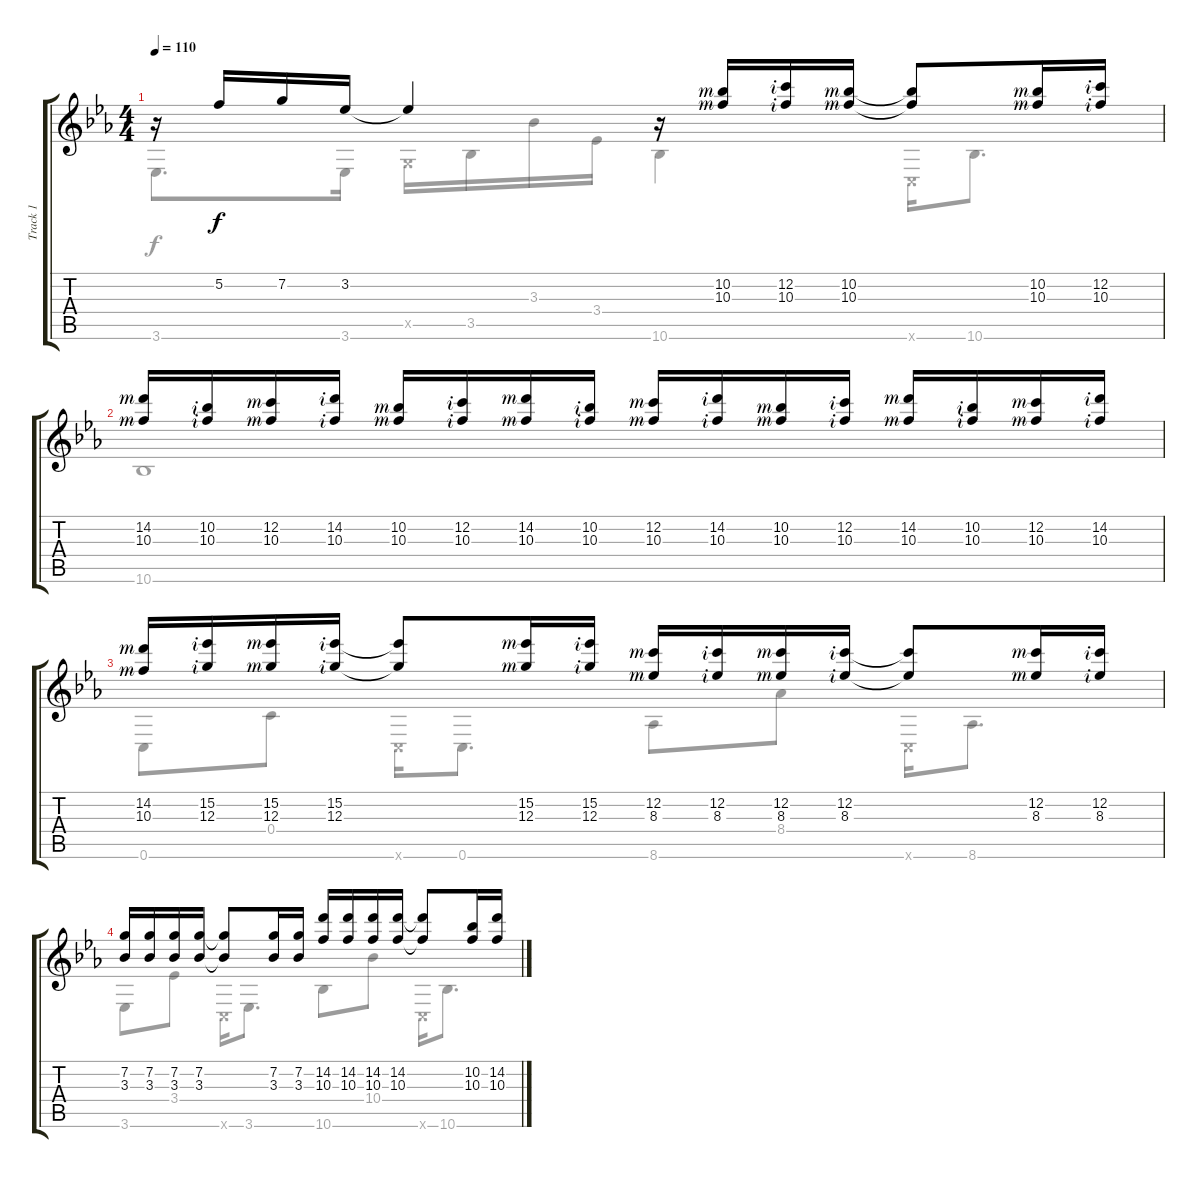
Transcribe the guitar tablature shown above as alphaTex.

\track ("Track 1" "Track 1") {instrument acousticguitarsteel}
\staff {score tabs}
\tuning (E4 C4 G3 C3 G2 C2) {hide}
\voice
\ts (4 4)
\tempo 110
\clef g2
\ks cminor
r.16{dy f} 5.2.16 7.2.16 3.2.16 3.2{t}.4 r.16 (10.2{rf 3} 10.3{rf 3}).16 (12.2{rf 2} 10.3{rf 2}).16 (10.2{rf 3} 10.3{rf 3}).16 (10.2{t} 10.3{t}).8 (10.2{rf 3} 10.3{rf 3}).16 (12.2{rf 2} 10.3{rf 2}).16 |
(14.2{rf 3} 10.3{rf 3}).16 (10.2{rf 2} 10.3{rf 2}).16 (12.2{rf 3} 10.3{rf 3}).16 (14.2{rf 2} 10.3{rf 2}).16 (10.2{rf 3} 10.3{rf 3}).16 (12.2{rf 2} 10.3{rf 2}).16 (14.2{rf 3} 10.3{rf 3}).16 (10.2{rf 2} 10.3{rf 2}).16 (12.2{rf 3} 10.3{rf 3}).16 (14.2{rf 2} 10.3{rf 2}).16 (10.2{rf 3} 10.3{rf 3}).16 (12.2{rf 2} 10.3{rf 2}).16 (14.2{rf 3} 10.3{rf 3}).16 (10.2{rf 2} 10.3{rf 2}).16 (12.2{rf 3} 10.3{rf 3}).16 (14.2{rf 2} 10.3{rf 2}).16 |
(14.2{rf 3} 10.3{rf 3}).16 (15.2{rf 2} 12.3{rf 2}).16 (15.2{rf 3} 12.3{rf 3}).16 (15.2{rf 2} 12.3{rf 2}).16 (15.2{t} 12.3{t}).8 (15.2{rf 3} 12.3{rf 3}).16 (15.2{rf 2} 12.3{rf 2}).16 (12.2{rf 3} 8.3{rf 3}).16 (12.2{rf 2} 8.3{rf 2}).16 (12.2{rf 3} 8.3{rf 3}).16 (12.2{rf 2} 8.3{rf 2}).16 (12.2{t} 8.3{t}).8 (12.2{rf 3} 8.3{rf 3}).16 (12.2{rf 2} 8.3{rf 2}).16 |
(7.2 3.3).16 (7.2 3.3).16 (7.2 3.3).16 (7.2 3.3).16 (7.2{t} 3.3{t}).8 (7.2 3.3).16 (7.2 3.3).16 (14.2 10.3).16 (14.2 10.3).16 (14.2 10.3).16 (14.2 10.3).16 (14.2{t} 10.3{t}).8 (10.2 10.3).16 (14.2 10.3).16
\voice
\clef g2
\ottava regular
\simile none
\ks cminor
3.6.8{d dy f} 3.6.16 0.5{x}.16 3.5.16 3.3.16 3.4.16 10.6.4 0.6{x}.16 10.6.8{d} |
10.6.1 |
0.6.8 0.4.8 0.6{x}.16 0.6.8{d} 8.6.8 8.4.8 0.6{x}.16 8.6.8{d} |
3.6.8 3.4.8 0.6{x}.16 3.6.8{d} 10.6.8 10.4.8 0.6{x}.16 10.6.8{d}
